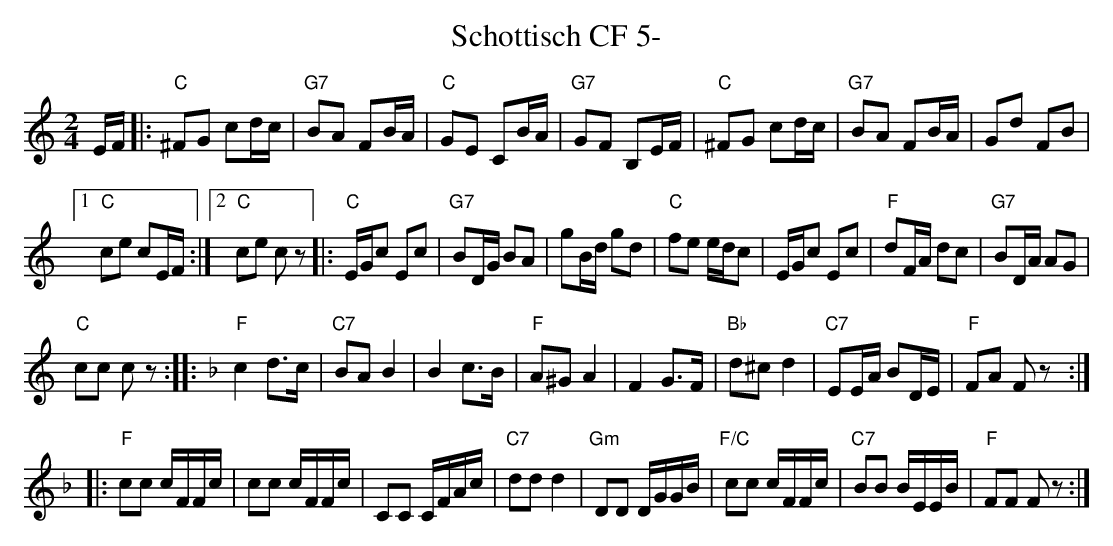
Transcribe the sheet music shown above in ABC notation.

X:1
T:Schottisch CF 5-
M:2/4
L:1/8
K:C
E/2F/2 |: "C"^FG cd/2c/2 | "G7"BA FB/2A/2 | "C"GE CB/2A/2 | "G7"GF B,E/2F/2 | "C"^FG cd/2c/2 | "G7"BA FB/2A/2 | Gd FB |1
"C"ce cE/2F/2 :|2 "C"ce cz |: "C"E/2G/2c Ec | "G7"BD/2G/2 BA | gB/2d/2 gd | "C"fe e/2d/2c | E/2G/2c Ec | "F"dF/2A/2 dc | "G7"BD/2A/2 AG |
"C"cc cz :: [K:Fmaj] "F"c2 d>c | "C7"BAB2 | B2c>B | "F"A^GA2 | F2 G>F | "Bb"d^cd2 | "C7"EE/2A/2 BD/2E/2 | "F"FA Fz ::
"F"cc c/2F/2F/2c/2 | cc c/2F/2F/2c/2 | CC C/2F/2A/2c/2 | "C7"ddd2 | "Gm"DD D/2G/2G/2B/2 | "F/C"cc c/2F/2F/2c/2 | "C7"BB B/2E/2E/2B/2 | "F"FF Fz :|
